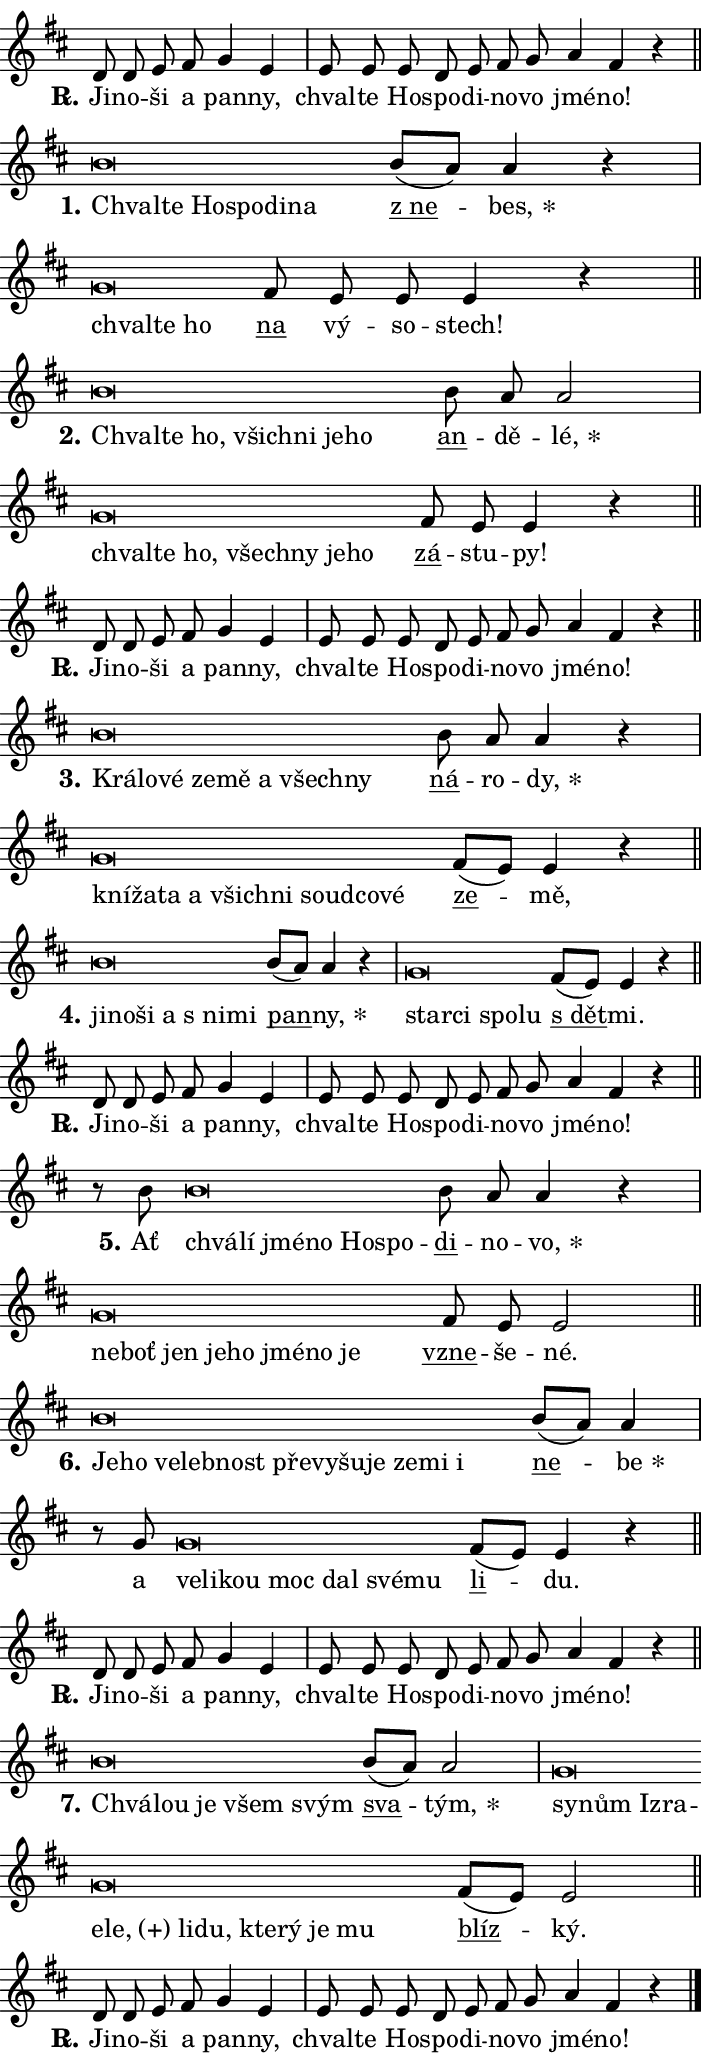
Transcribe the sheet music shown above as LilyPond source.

\version "2.24.0"
\header { tagline = "" }
\paper {
  indent = 0\cm
  top-margin = 0\cm
  right-margin = 0.13\cm % to fit lyric hyphens
  bottom-margin = 0\cm
  left-margin = 0\cm
  paper-width = 12\cm
  page-breaking = #ly:one-page-breaking
  system-system-spacing.basic-distance = #11
  score-system-spacing.basic-distance = #11
  ragged-last = ##f
}


%% Author: Thomas Morley
%% https://lists.gnu.org/archive/html/lilypond-user/2020-05/msg00002.html
#(define (line-position grob)
"Returns position of @var[grob} in current system:
   @code{'start}, if at first time-step
   @code{'end}, if at last time-step
   @code{'middle} otherwise
"
  (let* ((col (ly:item-get-column grob))
         (ln (ly:grob-object col 'left-neighbor))
         (rn (ly:grob-object col 'right-neighbor))
         (col-to-check-left (if (ly:grob? ln) ln col))
         (col-to-check-right (if (ly:grob? rn) rn col))
         (break-dir-left
           (and
             (ly:grob-property col-to-check-left 'non-musical #f)
             (ly:item-break-dir col-to-check-left)))
         (break-dir-right
           (and
             (ly:grob-property col-to-check-right 'non-musical #f)
             (ly:item-break-dir col-to-check-right))))
        (cond ((eqv? 1 break-dir-left) 'start)
              ((eqv? -1 break-dir-right) 'end)
              (else 'middle))))

#(define (tranparent-at-line-position vctor)
  (lambda (grob)
  "Relying on @code{line-position} select the relevant enry from @var{vctor}.
Used to determine transparency,"
    (case (line-position grob)
      ((end) (not (vector-ref vctor 0)))
      ((middle) (not (vector-ref vctor 1)))
      ((start) (not (vector-ref vctor 2))))))

noteHeadBreakVisibility =
#(define-music-function (break-visibility)(vector?)
"Makes @code{NoteHead}s transparent relying on @var{break-visibility}"
#{
  \override NoteHead.transparent =
    #(tranparent-at-line-position break-visibility)
#})

#(define delete-ledgers-for-transparent-note-heads
  (lambda (grob)
    "Reads whether a @code{NoteHead} is transparent.
If so this @code{NoteHead} is removed from @code{'note-heads} from
@var{grob}, which is supposed to be @code{LedgerLineSpanner}.
As a result ledgers are not printed for this @code{NoteHead}"
    (let* ((nhds-array (ly:grob-object grob 'note-heads))
           (nhds-list
             (if (ly:grob-array? nhds-array)
                 (ly:grob-array->list nhds-array)
                 '()))
           ;; Relies on the transparent-property being done before
           ;; Staff.LedgerLineSpanner.after-line-breaking is executed.
           ;; This is fragile ...
           (to-keep
             (remove
               (lambda (nhd)
                 (ly:grob-property nhd 'transparent #f))
               nhds-list)))
      ;; TODO find a better method to iterate over grob-arrays, similiar
      ;; to filter/remove etc for lists
      ;; For now rebuilt from scratch
      (set! (ly:grob-object grob 'note-heads)  '())
      (for-each
        (lambda (nhd)
          (ly:pointer-group-interface::add-grob grob 'note-heads nhd))
        to-keep))))

squashNotes = {
  \override NoteHead.X-extent = #'(-0.2 . 0.2)
  \override NoteHead.Y-extent = #'(-0.75 . 0)
  \override NoteHead.stencil =
    #(lambda (grob)
       (let ((pos (ly:grob-property grob 'staff-position)))
         (begin
           (if (< pos -7) (display "ERROR: Lower brevis then expected\n") (display ""))
           (if (<= pos -6) ly:text-interface::print ly:note-head::print))))
}
unSquashNotes = {
  \revert NoteHead.X-extent
  \revert NoteHead.Y-extent
  \revert NoteHead.stencil
}

hideNotes = \noteHeadBreakVisibility #begin-of-line-visible
unHideNotes = \noteHeadBreakVisibility #all-visible

% work-around for resetting accidentals
% https://lilypond.org/doc/v2.23/Documentation/notation/displaying-rhythms#unmetered-music
cadenzaMeasure = {
  \cadenzaOff
  \partial 1024 s1024
  \cadenzaOn
}

#(define-markup-command (accent layout props text) (markup?)
  "Underline accented syllable"
  (interpret-markup layout props
    #{\markup \override #'(offset . 4.3) \underline { #text }#}))

responsum = \markup \concat {
  "R" \hspace #-1.05 \path #0.1 #'((moveto 0 0.07) (lineto 0.9 0.8)) \hspace #0.05 "."
}

spaceSize = #0.6828661417322834 % exact space size for TeX Gyre Schola

\layout {
  \context {
    \Staff
    \remove "Time_signature_engraver"
    \override LedgerLineSpanner.after-line-breaking = #delete-ledgers-for-transparent-note-heads
  }
  \context {
    \Lyrics {
      \override LyricSpace.minimum-distance = \spaceSize
      \override LyricText.font-name = #"TeX Gyre Schola"
      \override LyricText.font-size = 1
      \override StanzaNumber.font-name = #"TeX Gyre Schola Bold"
      \override StanzaNumber.font-size = 1
    }
  }
  \context {
    \Score 
    \override NoteHead.text =
      #(lambda (grob) 
        (let ((pos (ly:grob-property grob 'staff-position)))
          #{\markup {
            \combine
              \halign #-0.55 \raise #(if (= pos -6) 0 0.5) \override #'(thickness . 2) \draw-line #'(3.2 . 0)
              \musicglyph "noteheads.sM1"
          }#}))
  }
}

% magnetic-lyrics.ily
%
%   written by
%     Jean Abou Samra <jean@abou-samra.fr>
%     Werner Lemberg <wl@gnu.org>
%
%   adapted by
%     Jiri Hon <jiri.hon@gmail.com>
%
% Version 2022-Apr-15

% https://www.mail-archive.com/lilypond-user@gnu.org/msg149350.html

#(define (Left_hyphen_pointer_engraver context)
   "Collect syllable-hyphen-syllable occurrences in lyrics and store
them in properties.  This engraver only looks to the left.  For
example, if the lyrics input is @code{foo -- bar}, it does the
following.

@itemize @bullet
@item
Set the @code{text} property of the @code{LyricHyphen} grob between
@q{foo} and @q{bar} to @code{foo}.

@item
Set the @code{left-hyphen} property of the @code{LyricText} grob with
text @q{foo} to the @code{LyricHyphen} grob between @q{foo} and
@q{bar}.
@end itemize

Use this auxiliary engraver in combination with the
@code{lyric-@/text::@/apply-@/magnetic-@/offset!} hook."
   (let ((hyphen #f)
         (text #f))
     (make-engraver
      (acknowledgers
       ((lyric-syllable-interface engraver grob source-engraver)
        (set! text grob)))
      (end-acknowledgers
       ((lyric-hyphen-interface engraver grob source-engraver)
        ;(when (not (grob::has-interface grob 'lyric-space-interface))
          (set! hyphen grob)));)
      ((stop-translation-timestep engraver)
       (when (and text hyphen)
         (ly:grob-set-object! text 'left-hyphen hyphen))
       (set! text #f)
       (set! hyphen #f)))))

#(define (lyric-text::apply-magnetic-offset! grob)
   "If the space between two syllables is less than the value in
property @code{LyricText@/.details@/.squash-threshold}, move the right
syllable to the left so that it gets concatenated with the left
syllable.

Use this function as a hook for
@code{LyricText@/.after-@/line-@/breaking} if the
@code{Left_@/hyphen_@/pointer_@/engraver} is active."
   (let ((hyphen (ly:grob-object grob 'left-hyphen #f)))
     (when hyphen
       (let ((left-text (ly:spanner-bound hyphen LEFT)))
         (when (grob::has-interface left-text 'lyric-syllable-interface)
           (let* ((common (ly:grob-common-refpoint grob left-text X))
                  (this-x-ext (ly:grob-extent grob common X))
                  (left-x-ext
                   (begin
                     ;; Trigger magnetism for left-text.
                     (ly:grob-property left-text 'after-line-breaking)
                     (ly:grob-extent left-text common X)))
                  ;; `delta` is the gap width between two syllables.
                  (delta (- (interval-start this-x-ext)
                            (interval-end left-x-ext)))
                  (details (ly:grob-property grob 'details))
                  (threshold (assoc-get 'squash-threshold details 0.2)))
             (when (< delta threshold)
               (let* (;; We have to manipulate the input text so that
                      ;; ligatures crossing syllable boundaries are not
                      ;; disabled.  For languages based on the Latin
                      ;; script this is essentially a beautification.
                      ;; However, for non-Western scripts it can be a
                      ;; necessity.
                      (lt (ly:grob-property left-text 'text))
                      (rt (ly:grob-property grob 'text))
                      (is-space (grob::has-interface hyphen 'lyric-space-interface))
                      (space (if is-space " " ""))
                      (extra-delta (if is-space spaceSize 0))
                      ;; Append new syllable.
                      (ltrt-space (if (and (string? lt) (string? rt))
                                (string-append lt space rt)
                                (make-concat-markup (list lt space rt))))
                      ;; Right-align `ltrt` to the right side.
                      (ltrt-space-markup (grob-interpret-markup
                               grob
                               (make-translate-markup
                                (cons (interval-length this-x-ext) 0)
                                (make-right-align-markup ltrt-space)))))
                 (begin
                   ;; Don't print `left-text`.
                   (ly:grob-set-property! left-text 'stencil #f)
                   ;; Set text and stencil (which holds all collected
                   ;; syllables so far) and shift it to the left.
                   (ly:grob-set-property! grob 'text ltrt-space)
                   (ly:grob-set-property! grob 'stencil ltrt-space-markup)
                   (ly:grob-translate-axis! grob (- (- delta extra-delta)) X))))))))))


#(define (lyric-hyphen::displace-bounds-first grob)
   ;; Make very sure this callback isn't triggered too early.
   (let ((left (ly:spanner-bound grob LEFT))
         (right (ly:spanner-bound grob RIGHT)))
     (ly:grob-property left 'after-line-breaking)
     (ly:grob-property right 'after-line-breaking)
     (ly:lyric-hyphen::print grob)))

squashThreshold = #0.4

\layout {
  \context {
    \Lyrics
    \consists #Left_hyphen_pointer_engraver
    \override LyricText.after-line-breaking =
      #lyric-text::apply-magnetic-offset!
    \override LyricHyphen.stencil = #lyric-hyphen::displace-bounds-first
    \override LyricText.details.squash-threshold = \squashThreshold
    \override LyricHyphen.minimum-distance = 0
    \override LyricHyphen.minimum-length = \squashThreshold
  }
}

squashText = \override LyricText.details.squash-threshold = 9999
unSquashText = \override LyricText.details.squash-threshold = \squashThreshold

leftText = \override LyricText.self-alignment-X = #LEFT
unLeftText = \revert LyricText.self-alignment-X

starOffset = #(lambda (grob) 
                (let ((x_offset (ly:self-alignment-interface::aligned-on-x-parent grob)))
                  (if (= x_offset 0) 0 (+ x_offset 1.2))))

star = #(define-music-function (syllable)(string?)
"Append star separator at the end of a syllable"
#{
  \once \override LyricText.X-offset = #starOffset
  \lyricmode { \markup {
    #syllable
    \override #'((font-name . "TeX Gyre Schola Bold")) \hspace #0.2 \lower #0.65 \larger "*"
  } }
#})

starAccent = #(define-music-function (syllable)(string?)
"Append star separator at the end of a syllable and make accent"
#{
  \once \override LyricText.X-offset = #starOffset
  \lyricmode { \markup {
    \accent #syllable
    \override #'((font-name . "TeX Gyre Schola Bold")) \hspace #0.2 \lower #0.65 \larger "*"
  } }
#})

breath = #(define-music-function (syllable)(string?)
"Append breathing indicator at the end of a syllable"
#{
  \lyricmode { \markup { #syllable "+" } }
#})

optionalBreath = #(define-music-function (syllable)(string?)
"Append optional breathing indicator at the end of a syllable"
#{
  \lyricmode { \markup { #syllable "(+)" } }
#})


\score {
    <<
        \new Voice = "melody" { \cadenzaOn \key d \major \relative { d'8 d e fis g4 e \cadenzaMeasure \bar "|" e8 e \bar "" e d e \bar "" fis g a4 fis r \cadenzaMeasure \bar "||" \break } }
        \new Lyrics \lyricsto "melody" { \lyricmode { \set stanza = \responsum
Ji -- no -- ši a pan -- ny, chval -- te Ho -- spo -- di -- no -- vo jmé -- no! } }
    >>
    \layout {}
}

\score {
    <<
        \new Voice = "melody" { \cadenzaOn \key d \major \relative { \squashNotes b'\breve*1/16 \hideNotes \breve*1/16 \bar "" \breve*1/16 \bar "" \breve*1/16 \bar "" \breve*1/16 \breve*1/16 \bar "" \unHideNotes \unSquashNotes \bar "" b8[( a)] a4 r \cadenzaMeasure \bar "|" \squashNotes g\breve*1/16 \hideNotes \breve*1/16 \breve*1/16 \bar "" \unHideNotes \unSquashNotes \bar "" fis8 e e e4 r \cadenzaMeasure \bar "||" \break } }
        \new Lyrics \lyricsto "melody" { \lyricmode { \set stanza = "1."
\leftText Chval -- \squashText te Ho -- spo -- di -- na \unLeftText \unSquashText \markup \accent "z ne" -- \star bes, \leftText chval -- \squashText te ho \unLeftText \unSquashText \markup \accent na vý -- so -- stech! } }
    >>
    \layout {}
}

\score {
    <<
        \new Voice = "melody" { \cadenzaOn \key d \major \relative { \squashNotes b'\breve*1/16 \hideNotes \breve*1/16 \bar "" \breve*1/16 \bar "" \breve*1/16 \bar "" \breve*1/16 \bar "" \breve*1/16 \breve*1/16 \bar "" \unHideNotes \unSquashNotes \bar "" b8 a a2 \cadenzaMeasure \bar "|" \squashNotes g\breve*1/16 \hideNotes \breve*1/16 \bar "" \breve*1/16 \bar "" \breve*1/16 \bar "" \breve*1/16 \bar "" \breve*1/16 \breve*1/16 \bar "" \unHideNotes \unSquashNotes \bar "" fis8 e e4 r \cadenzaMeasure \bar "||" \break } }
        \new Lyrics \lyricsto "melody" { \lyricmode { \set stanza = "2."
\leftText Chval -- \squashText te ho, všich -- ni je -- ho \unLeftText \unSquashText \markup \accent an -- dě -- \star lé, \leftText chval -- \squashText te ho, všech -- ny je -- ho \unLeftText \unSquashText \markup \accent zá -- stu -- py! } }
    >>
    \layout {}
}

\score {
    <<
        \new Voice = "melody" { \cadenzaOn \key d \major \relative { d'8 d e fis g4 e \cadenzaMeasure \bar "|" e8 e \bar "" e d e \bar "" fis g a4 fis r \cadenzaMeasure \bar "||" \break } }
        \new Lyrics \lyricsto "melody" { \lyricmode { \set stanza = \responsum
Ji -- no -- ši a pan -- ny, chval -- te Ho -- spo -- di -- no -- vo jmé -- no! } }
    >>
    \layout {}
}

\score {
    <<
        \new Voice = "melody" { \cadenzaOn \key d \major \relative { \squashNotes b'\breve*1/16 \hideNotes \breve*1/16 \bar "" \breve*1/16 \bar "" \breve*1/16 \bar "" \breve*1/16 \bar "" \breve*1/16 \bar "" \breve*1/16 \breve*1/16 \bar "" \unHideNotes \unSquashNotes \bar "" b8 a a4 r \cadenzaMeasure \bar "|" \squashNotes g\breve*1/16 \hideNotes \breve*1/16 \bar "" \breve*1/16 \bar "" \breve*1/16 \bar "" \breve*1/16 \bar "" \breve*1/16 \bar "" \breve*1/16 \bar "" \breve*1/16 \breve*1/16 \bar "" \unHideNotes \unSquashNotes \bar "" fis8[( e)] e4 r \cadenzaMeasure \bar "||" \break } }
        \new Lyrics \lyricsto "melody" { \lyricmode { \set stanza = "3."
\leftText Krá -- \squashText lo -- vé ze -- mě a všech -- ny \unLeftText \unSquashText \markup \accent ná -- ro -- \star dy, \leftText kní -- \squashText ža -- ta a všich -- ni soud -- co -- vé \unLeftText \unSquashText \markup \accent ze -- mě, } }
    >>
    \layout {}
}

\score {
    <<
        \new Voice = "melody" { \cadenzaOn \key d \major \relative { \squashNotes b'\breve*1/16 \hideNotes \breve*1/16 \bar "" \breve*1/16 \bar "" \breve*1/16 \bar "" \breve*1/16 \breve*1/16 \bar "" \unHideNotes \unSquashNotes \bar "" b8[( a)] a4 r \cadenzaMeasure \bar "|" \squashNotes g\breve*1/16 \hideNotes \breve*1/16 \bar "" \breve*1/16 \breve*1/16 \bar "" \unHideNotes \unSquashNotes \bar "" fis8[( e)] e4 r \cadenzaMeasure \bar "||" \break } }
        \new Lyrics \lyricsto "melody" { \lyricmode { \set stanza = "4."
\leftText ji -- \squashText no -- ši a "s ni" -- mi \unLeftText \unSquashText \markup \accent pan -- \star ny, \leftText star -- \squashText ci spo -- lu \unLeftText \unSquashText \markup \accent "s dět" -- mi. } }
    >>
    \layout {}
}

\score {
    <<
        \new Voice = "melody" { \cadenzaOn \key d \major \relative { d'8 d e fis g4 e \cadenzaMeasure \bar "|" e8 e \bar "" e d e \bar "" fis g a4 fis r \cadenzaMeasure \bar "||" \break } }
        \new Lyrics \lyricsto "melody" { \lyricmode { \set stanza = \responsum
Ji -- no -- ši a pan -- ny, chval -- te Ho -- spo -- di -- no -- vo jmé -- no! } }
    >>
    \layout {}
}

\score {
    <<
        \new Voice = "melody" { \cadenzaOn \key d \major \relative { r8 b'8 \squashNotes b\breve*1/16 \hideNotes \breve*1/16 \bar "" \breve*1/16 \bar "" \breve*1/16 \bar "" \breve*1/16 \breve*1/16 \bar "" \unHideNotes \unSquashNotes \bar "" b8 a a4 r \cadenzaMeasure \bar "|" \squashNotes g\breve*1/16 \hideNotes \breve*1/16 \bar "" \breve*1/16 \bar "" \breve*1/16 \bar "" \breve*1/16 \bar "" \breve*1/16 \bar "" \breve*1/16 \breve*1/16 \bar "" \unHideNotes \unSquashNotes \bar "" fis8 e e2 \cadenzaMeasure \bar "||" \break } }
        \new Lyrics \lyricsto "melody" { \lyricmode { \set stanza = "5."
Ať \leftText chvá -- \squashText lí jmé -- no Ho -- spo -- \unLeftText \unSquashText \markup \accent di -- no -- \star vo, \leftText ne -- \squashText boť jen je -- ho jmé -- no je \unLeftText \unSquashText \markup \accent vzne -- še -- né. } }
    >>
    \layout {}
}

\score {
    <<
        \new Voice = "melody" { \cadenzaOn \key d \major \relative { \squashNotes b'\breve*1/16 \hideNotes \breve*1/16 \bar "" \breve*1/16 \bar "" \breve*1/16 \bar "" \breve*1/16 \bar "" \breve*1/16 \bar "" \breve*1/16 \bar "" \breve*1/16 \bar "" \breve*1/16 \bar "" \breve*1/16 \bar "" \breve*1/16 \breve*1/16 \bar "" \unHideNotes \unSquashNotes \bar "" b8[( a)] a4 \cadenzaMeasure \bar "|" r8 g8 \squashNotes g\breve*1/16 \hideNotes \breve*1/16 \bar "" \breve*1/16 \bar "" \breve*1/16 \bar "" \breve*1/16 \bar "" \breve*1/16 \breve*1/16 \bar "" \unHideNotes \unSquashNotes \bar "" fis8[( e)] e4 r \cadenzaMeasure \bar "||" \break } }
        \new Lyrics \lyricsto "melody" { \lyricmode { \set stanza = "6."
\leftText Je -- \squashText ho ve -- leb -- nost pře -- vy -- šu -- je ze -- mi i \unLeftText \unSquashText \markup \accent ne -- \star be a \leftText ve -- \squashText li -- kou moc dal své -- mu \unLeftText \unSquashText \markup \accent li -- du. } }
    >>
    \layout {}
}

\score {
    <<
        \new Voice = "melody" { \cadenzaOn \key d \major \relative { d'8 d e fis g4 e \cadenzaMeasure \bar "|" e8 e \bar "" e d e \bar "" fis g a4 fis r \cadenzaMeasure \bar "||" \break } }
        \new Lyrics \lyricsto "melody" { \lyricmode { \set stanza = \responsum
Ji -- no -- ši a pan -- ny, chval -- te Ho -- spo -- di -- no -- vo jmé -- no! } }
    >>
    \layout {}
}

\score {
    <<
        \new Voice = "melody" { \cadenzaOn \key d \major \relative { \squashNotes b'\breve*1/16 \hideNotes \breve*1/16 \bar "" \breve*1/16 \bar "" \breve*1/16 \breve*1/16 \bar "" \unHideNotes \unSquashNotes \bar "" b8[( a)] a2 \cadenzaMeasure \bar "|" \squashNotes g\breve*1/16 \hideNotes \breve*1/16 \bar "" \breve*1/16 \bar "" \breve*1/16 \bar "" \breve*1/16 \bar "" \breve*1/16 \bar "" \breve*1/16 \bar "" \breve*1/16 \bar "" \breve*1/16 \bar "" \breve*1/16 \bar "" \breve*1/16 \breve*1/16 \bar "" \unHideNotes \unSquashNotes \bar "" fis8[( e)] e2 \cadenzaMeasure \bar "||" \break } }
        \new Lyrics \lyricsto "melody" { \lyricmode { \set stanza = "7."
\leftText Chvá -- \squashText lou je všem svým \unLeftText \unSquashText \markup \accent sva -- \star tým, \leftText sy -- \squashText nům Iz -- ra -- e -- \optionalBreath le, li -- du, kte -- rý je mu \unLeftText \unSquashText \markup \accent blíz -- ký. } }
    >>
    \layout {}
}

\score {
    <<
        \new Voice = "melody" { \cadenzaOn \key d \major \relative { d'8 d e fis g4 e \cadenzaMeasure \bar "|" e8 e \bar "" e d e \bar "" fis g a4 fis r \cadenzaMeasure \bar "||" \break } \bar "|." }
        \new Lyrics \lyricsto "melody" { \lyricmode { \set stanza = \responsum
Ji -- no -- ši a pan -- ny, chval -- te Ho -- spo -- di -- no -- vo jmé -- no! } }
    >>
    \layout {}
}
